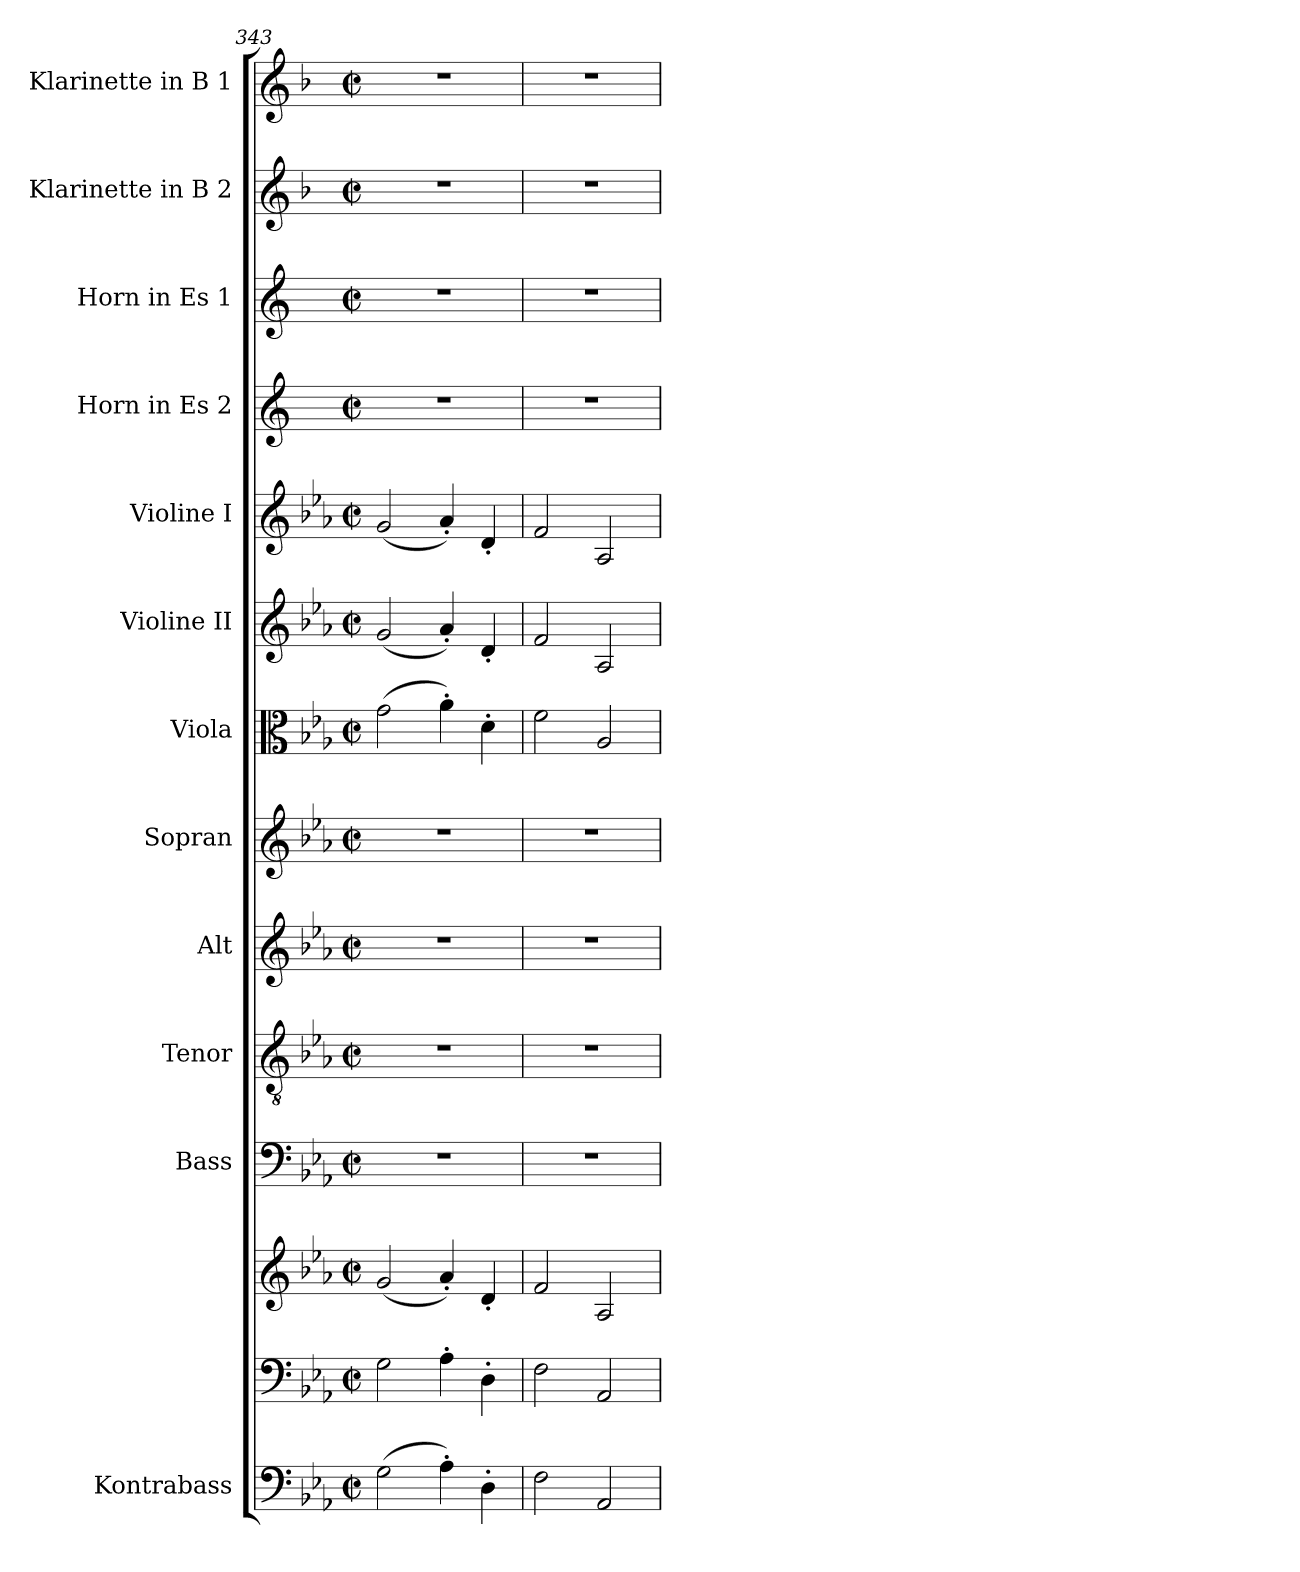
**kern	**kern	**kern	**kern	**kern	**kern	**kern	**kern	**kern	**kern	**kern	**kern	**kern	**kern
*part13	*part12	*part12	*part11	*part10	*part9	*part8	*part7	*part6	*part5	*part4	*part3	*part2	*part1
*staff14	*staff13	*staff12	*staff11	*staff10	*staff9	*staff8	*staff7	*staff6	*staff5	*staff4	*staff3	*staff2	*staff1
*I"Kontrabass	*	*	*I"Bass	*I"Tenor	*I"Alt	*I"Sopran	*I"Viola	*I"Violine II	*I"Violine I	*I"Horn in Es 2	*I"Horn in Es 1	*I"Klarinette in B 2	*I"Klarinette in B 1
*I'Kb.	*	*	*I'B	*I'T	*I'A	*I'S	*I'Vla.	*I'Vl. II	*I'Vl. I	*I'Hrn. 2	*I'Hrn. 1	*	*
*clefF4	*clefF4	*clefG2	*clefF4	*clefGv2	*clefG2	*clefG2	*clefC3	*clefG2	*clefG2	*clefG2	*clefG2	*clefG2	*clefG2
*ITrd7c12	*	*	*	*	*	*	*	*	*	*ITrd5c9	*ITrd5c9	*ITrd1c2	*ITrd1c2
*k[b-e-a-]	*k[b-e-a-]	*k[b-e-a-]	*k[b-e-a-]	*k[b-e-a-]	*k[b-e-a-]	*k[b-e-a-]	*k[b-e-a-]	*k[b-e-a-]	*k[b-e-a-]	*k[b-e-a-]	*k[b-e-a-]	*k[b-e-a-]	*k[b-e-a-]
*E-:	*E-:	*E-:	*E-:	*E-:	*E-:	*E-:	*E-:	*E-:	*E-:	*E-:	*E-:	*E-:	*E-:
*M2/2	*M2/2	*M2/2	*M2/2	*M2/2	*M2/2	*M2/2	*M2/2	*M2/2	*M2/2	*M2/2	*M2/2	*M2/2	*M2/2
*met(c|)	*met(c|)	*met(c|)	*met(c|)	*met(c|)	*met(c|)	*met(c|)	*met(c|)	*met(c|)	*met(c|)	*met(c|)	*met(c|)	*met(c|)	*met(c|)
=343	=343	=343	=343	=343	=343	=343	=343	=343	=343	=343	=343	=343	=343
(>2GG\	2G\	(<2g/	1r	1r	1r	1r	(>2g\	(<2g/	(<2g/	1r	1r	1r	1r
4AA-'>\)	4A-'>\	4a-'</)	.	.	.	.	4a-'>\)	4a-'</)	4a-'</)	.	.	.	.
4DD'>\	4D'>\	4d'</	.	.	.	.	4d'>\	4d'</	4d'</	.	.	.	.
=344	=344	=344	=344	=344	=344	=344	=344	=344	=344	=344	=344	=344	=344
2FF\	2F\	2f/	1r	1r	1r	1r	2f\	2f/	2f/	1r	1r	1r	1r
2AAA-/	2AA-/	2A-/	.	.	.	.	2A-/	2A-/	2A-/	.	.	.	.
=	=	=	=	=	=	=	=	=	=	=	=	=	=
*-	*-	*-	*-	*-	*-	*-	*-	*-	*-	*-	*-	*-	*-
